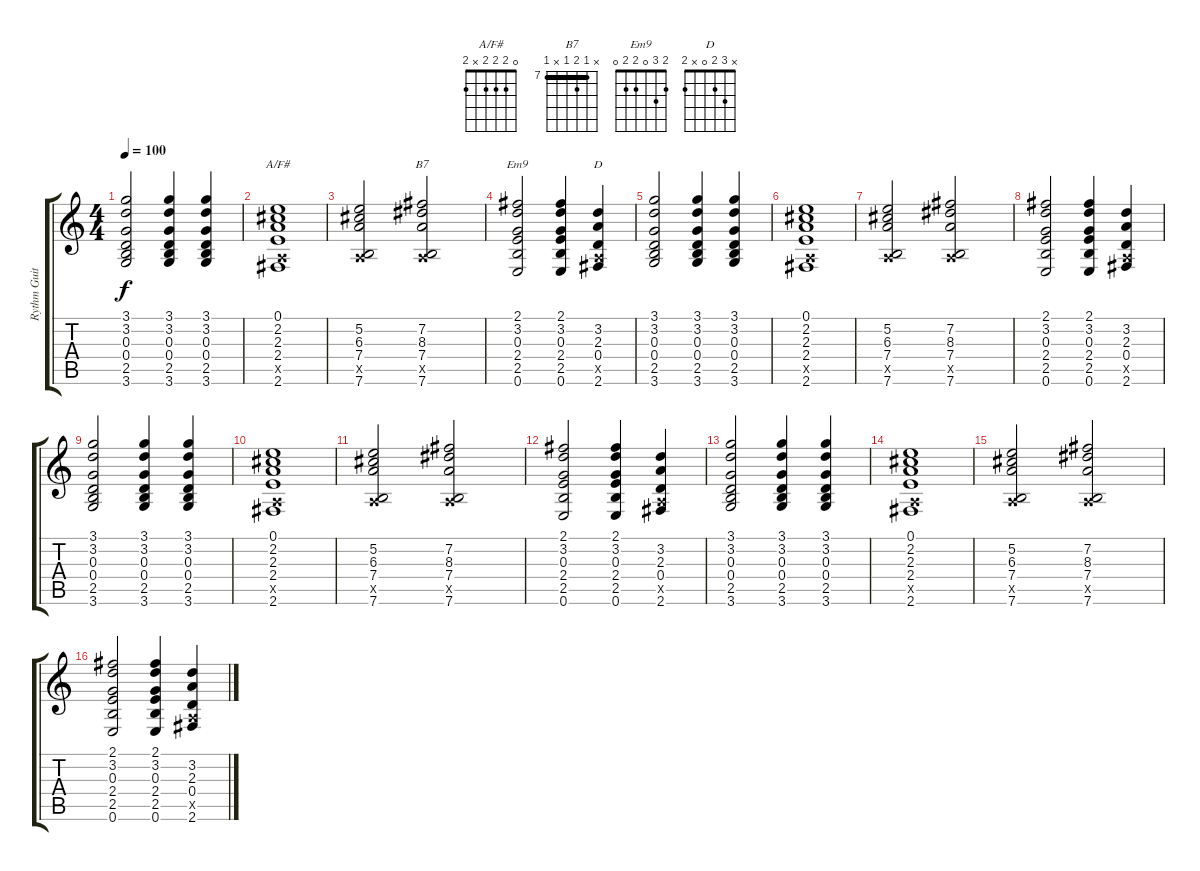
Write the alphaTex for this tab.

\track ("Rythm Guitar" "Rythm Guit") {instrument distortionguitar}
\staff {score tabs}
\tuning (E4 B3 G3 D3 A2 E2) {hide}
\chord ("A/F#" 0 2 2 2 x 2)
\chord ("B7" x 7 8 7 x 7) {firstfret 7 barre 7}
\chord ("Em9" 2 3 0 2 2 0)
\chord ("D" x 3 2 0 x 2)
\ts (4 4)
\tempo 100
\clef g2
\ks c
(3.1 3.2 0.3 0.4 2.5 3.6).2{dy f} (3.1 3.2 0.3 0.4 2.5 3.6).4 (3.1 3.2 0.3 0.4 2.5 3.6).4 |
(0.1 2.2 2.3 2.4 0.5{x} 2.6).1{ch "A/F#"} |
(5.2 6.3 7.4 0.5{x} 7.6).2 (7.2 8.3 7.4 0.5{x} 7.6).2{ch "B7"} |
(2.1 3.2 0.3 2.4 2.5 0.6).2{ch "Em9"} (2.1 3.2 0.3 2.4 2.5 0.6).4 (3.2 2.3 0.4 0.5{x} 2.6).4{ch "D"} |
(3.1 3.2 0.3 0.4 2.5 3.6).2 (3.1 3.2 0.3 0.4 2.5 3.6).4 (3.1 3.2 0.3 0.4 2.5 3.6).4 |
(0.1 2.2 2.3 2.4 0.5{x} 2.6).1 |
(5.2 6.3 7.4 0.5{x} 7.6).2{volume 11} (7.2 8.3 7.4 0.5{x} 7.6).2 |
(2.1 3.2 0.3 2.4 2.5 0.6).2 (2.1 3.2 0.3 2.4 2.5 0.6).4 (3.2 2.3 0.4 0.5{x} 2.6).4 |
(3.1 3.2 0.3 0.4 2.5 3.6).2 (3.1 3.2 0.3 0.4 2.5 3.6).4 (3.1 3.2 0.3 0.4 2.5 3.6).4 |
(0.1 2.2 2.3 2.4 0.5{x} 2.6).1 |
(5.2 6.3 7.4 0.5{x} 7.6).2 (7.2 8.3 7.4 0.5{x} 7.6).2 |
(2.1 3.2 0.3 2.4 2.5 0.6).2 (2.1 3.2 0.3 2.4 2.5 0.6).4 (3.2 2.3 0.4 0.5{x} 2.6).4 |
(3.1 3.2 0.3 0.4 2.5 3.6).2 (3.1 3.2 0.3 0.4 2.5 3.6).4 (3.1 3.2 0.3 0.4 2.5 3.6).4 |
(0.1 2.2 2.3 2.4 0.5{x} 2.6).1 |
(5.2 6.3 7.4 0.5{x} 7.6).2 (7.2 8.3 7.4 0.5{x} 7.6).2 |
(2.1 3.2 0.3 2.4 2.5 0.6).2 (2.1 3.2 0.3 2.4 2.5 0.6).4 (3.2 2.3 0.4 0.5{x} 2.6).4
